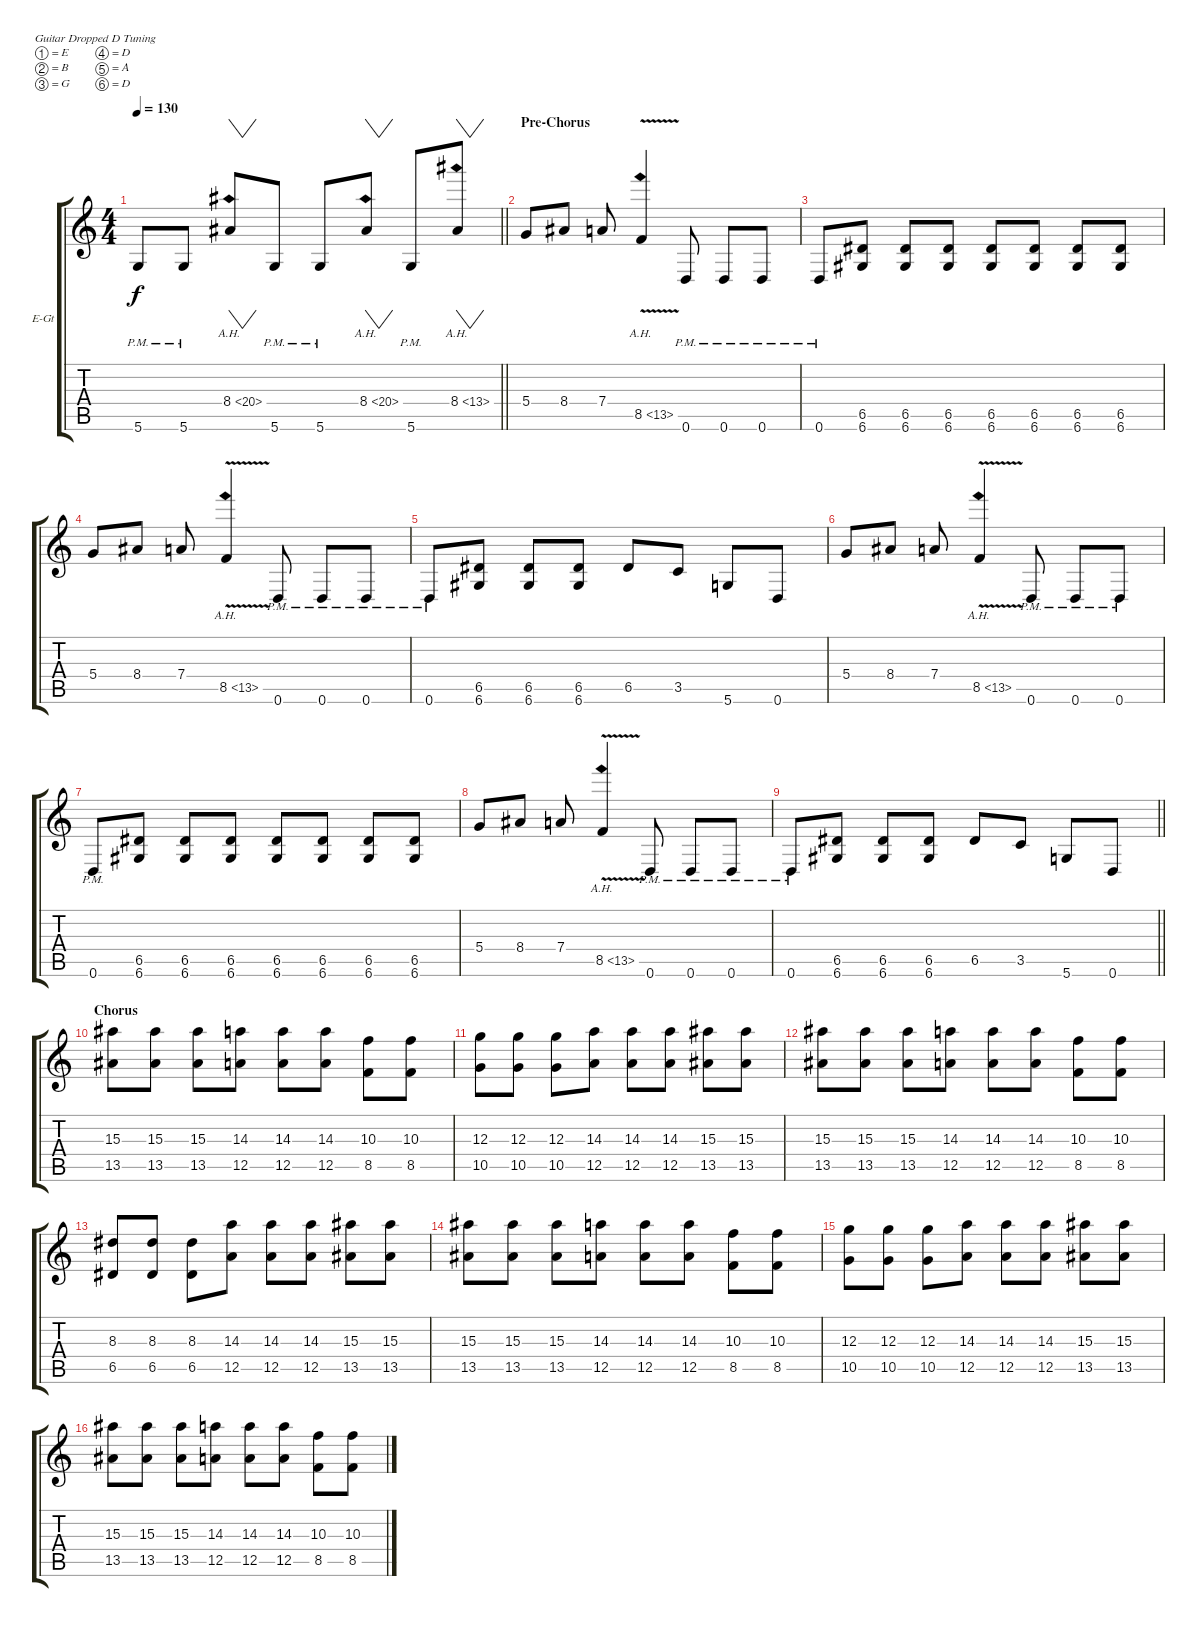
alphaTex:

\bracketExtendMode groupsimilarinstruments
\firstSystemTrackNameOrientation horizontal
\otherSystemsTrackNameOrientation horizontal
\track ("Mick Thomson" "E-Gt") {instrument overdrivenguitar}
\staff {score tabs}
\tuning (E4 B3 G3 D3 A2 D2)
\ts (4 4)
\tempo 130
\clef g2
\barLineRight lightlight
\ks c
5.6{pm}.8{dy f} 5.6{pm}.8 8.4{ah 12}.8{vw} 5.6{pm}.8 5.6{pm}.8 8.4{ah 12}.8{vw} 5.6{pm}.8 8.4{ah 5}.8{vw} |
\section ("" "Pre-Chorus")
5.4.8 8.4.8 7.4.8 8.5{ah 5 v}.4 0.6{pm}.8 0.6{pm}.8 0.6{pm}.8 |
0.6{pm}.8 (6.5 6.6).8 (6.5 6.6).8 (6.5 6.6).8 (6.5 6.6).8 (6.5 6.6).8 (6.5 6.6).8 (6.5 6.6).8 |
5.4.8 8.4.8 7.4.8 8.5{ah 5 v}.4 0.6{pm}.8 0.6{pm}.8 0.6{pm}.8 |
0.6{pm}.8 (6.5 6.6).8 (6.5 6.6).8 (6.5 6.6).8 6.5.8 3.5.8 5.6.8 0.6.8 |
5.4.8 8.4.8 7.4.8 8.5{ah 5 v}.4 0.6{pm}.8 0.6{pm}.8 0.6{pm}.8 |
0.6{pm}.8 (6.5 6.6).8 (6.5 6.6).8 (6.5 6.6).8 (6.5 6.6).8 (6.5 6.6).8 (6.5 6.6).8 (6.5 6.6).8 |
5.4.8 8.4.8 7.4.8 8.5{ah 5 v}.4 0.6{pm}.8 0.6{pm}.8 0.6{pm}.8 |
\barLineRight lightlight
0.6{pm}.8 (6.5 6.6).8 (6.5 6.6).8 (6.5 6.6).8 6.5.8 3.5.8 5.6.8 0.6.8 |
\section ("" "Chorus")
(15.3 13.5).8 (15.3 13.5).8 (15.3 13.5).8 (14.3 12.5).8 (14.3 12.5).8 (14.3 12.5).8 (10.3 8.5).8 (10.3 8.5).8 |
(12.3 10.5).8 (12.3 10.5).8 (12.3 10.5).8 (14.3 12.5).8 (14.3 12.5).8 (14.3 12.5).8 (15.3 13.5).8 (15.3 13.5).8 |
(15.3 13.5).8 (15.3 13.5).8 (15.3 13.5).8 (14.3 12.5).8 (14.3 12.5).8 (14.3 12.5).8 (10.3 8.5).8 (10.3 8.5).8 |
(8.3 6.5).8 (8.3 6.5).8 (8.3 6.5).8 (14.3 12.5).8 (14.3 12.5).8 (14.3 12.5).8 (15.3 13.5).8 (15.3 13.5).8 |
(15.3 13.5).8 (15.3 13.5).8 (15.3 13.5).8 (14.3 12.5).8 (14.3 12.5).8 (14.3 12.5).8 (10.3 8.5).8 (10.3 8.5).8 |
(12.3 10.5).8 (12.3 10.5).8 (12.3 10.5).8 (14.3 12.5).8 (14.3 12.5).8 (14.3 12.5).8 (15.3 13.5).8 (15.3 13.5).8 |
(15.3 13.5).8 (15.3 13.5).8 (15.3 13.5).8 (14.3 12.5).8 (14.3 12.5).8 (14.3 12.5).8 (10.3 8.5).8 (10.3 8.5).8
